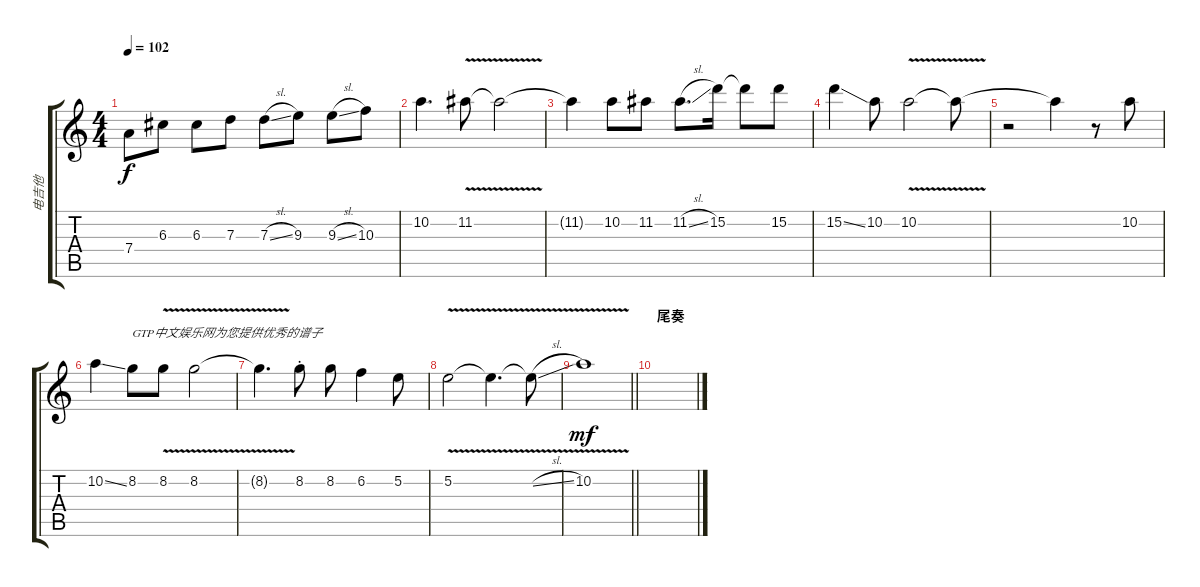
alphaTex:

\track ("电吉他" "电吉他") {instrument distortionguitar}
\staff {score tabs}
\tuning (E4 B3 G3 D3 A2 E2) {hide}
\ts (4 4)
\tempo 102
\clef g2
\ks c
7.4.8{dy f} 6.3.8 6.3.8 7.3.8 7.3{sl}.8 9.3.8 9.3{sl}.8 10.3.8 |
10.2.4{d} 11.2{v}.8 11.2{t}.2 |
11.2{t}.4 10.2.8 11.2.8 11.2{sl}.8{d} 15.2.16 15.2{t}.8 15.2.8 |
15.2{ss}.4 10.2.8 10.2{v}.2 10.2{t}.8 |
r.2 10.2{t}.4 r.8 10.2.8 |
10.2{ss}.4 8.2.8{txt "GTP中文娱乐网为您提供优秀的谱子"} 8.2{v}.8 8.2{v}.2 |
8.2{t}.4{d} 8.2{st}.8 8.2.8 6.2.4 5.2.8 |
5.2{v}.2 5.2{t}.4{d} 5.2{v sl t}.8 |
\barLineRight lightlight
10.2{v}.1{dy mf} |
\section ("" "尾奏")
